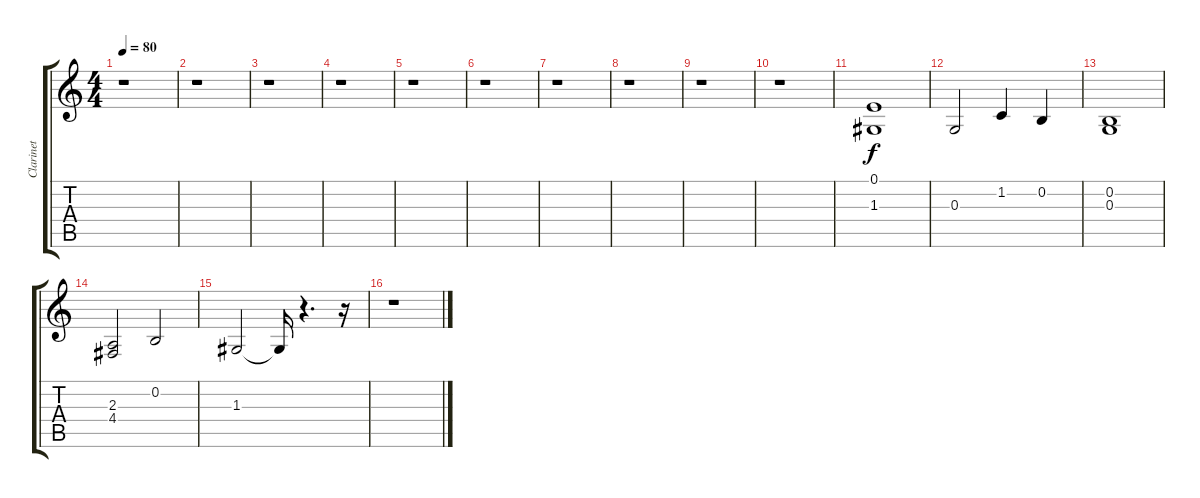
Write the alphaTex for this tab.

\track ("Clarinet" "Clarinet") {instrument clarinet}
\staff {score tabs}
\tuning (E4 B3 G3 D3 A2 E2) {hide}
\ts (4 4)
\tempo 80
\clef g2
\ks c
r.1{dy f instrument clarinet} |
r.1 |
r.1 |
r.1 |
r.1 |
r.1 |
r.1 |
r.1 |
r.1 |
r.1 |
(0.1 1.3).1 |
0.3.2 1.2.4 0.2.4 |
(0.2 0.3).1 |
(2.3 4.4).2 0.2.2 |
1.3.2 1.3{t}.16 r.4{d} r.16 |
r.1
